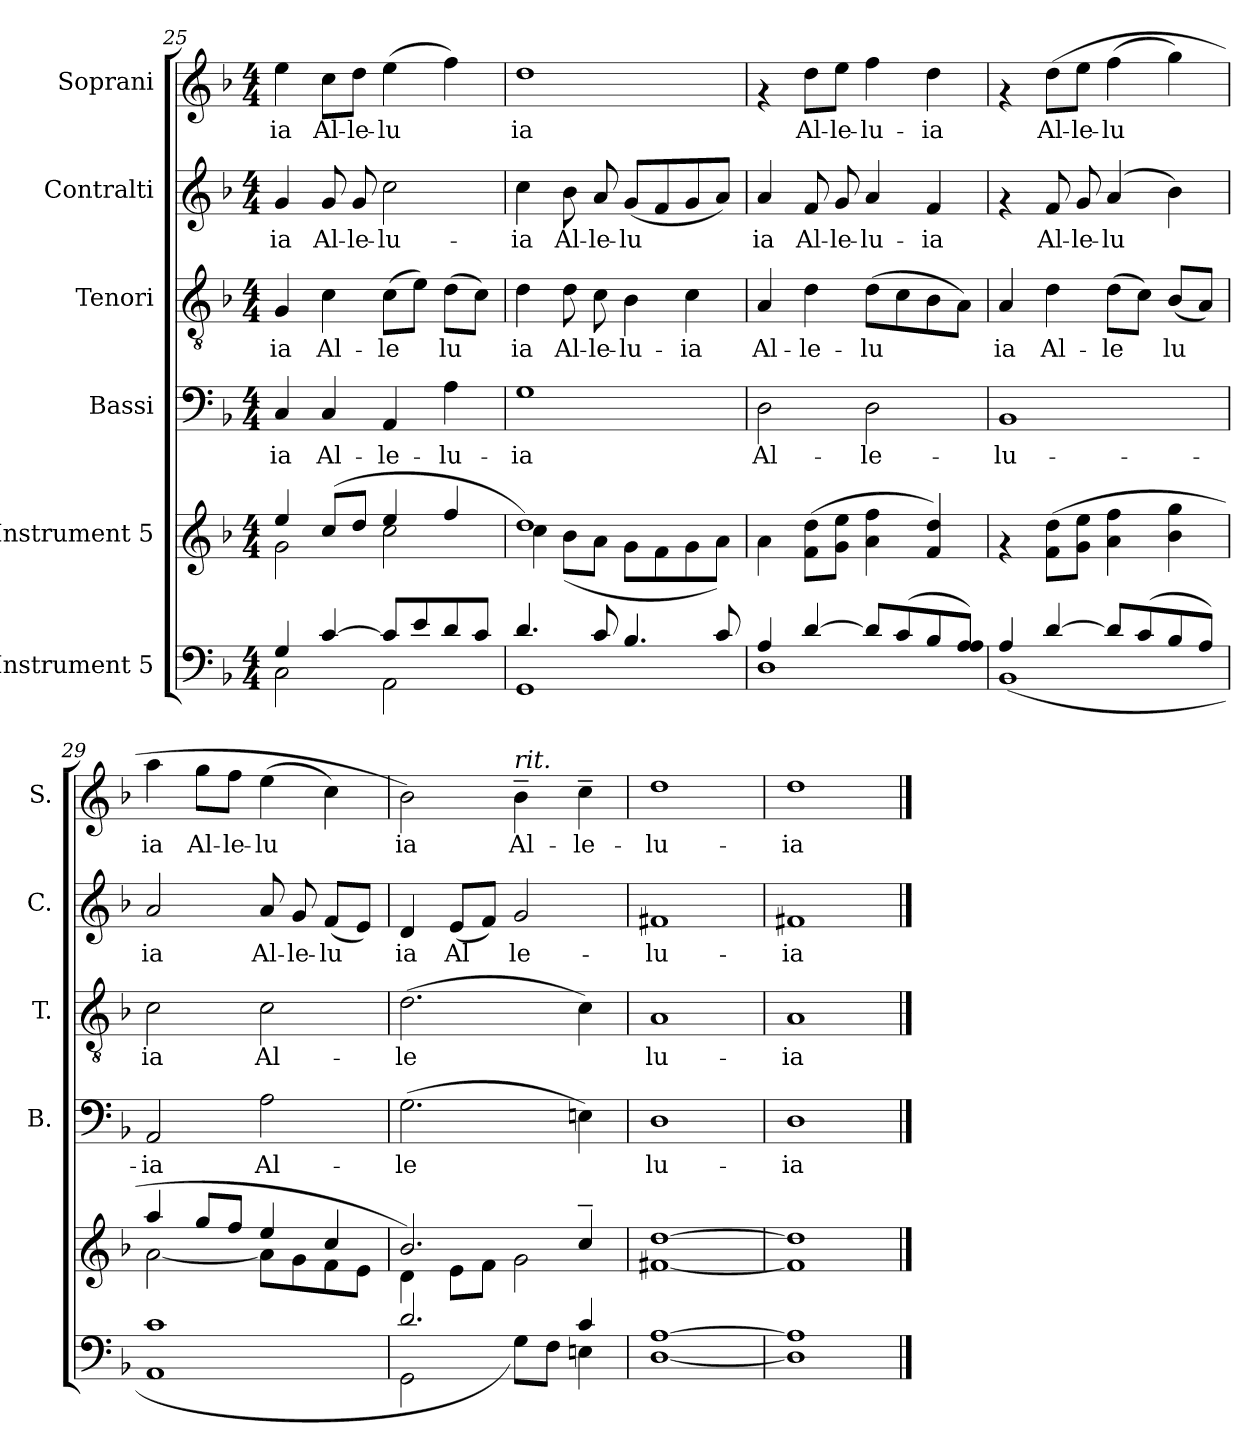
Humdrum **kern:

**kern	**kern	**kern	**text	**kern	**text	**kern	**text	**kern	**text
*part6	*part5	*part4	*part4	*part3	*part3	*part2	*part2	*part1	*part1
*staff6	*staff5	*staff4	*staff4	*staff3	*staff3	*staff2	*staff2	*staff1	*staff1
*I"Instrument 5	*I"Instrument 5	*I"Bassi	*	*I"Tenori	*	*I"Contralti	*	*I"Soprani	*
*	*	*I'B.	*	*I'T.	*	*I'C.	*	*I'S.	*
*clefF4	*clefG2	*clefF4	*	*clefGv2	*	*clefG2	*	*clefG2	*
*k[b-]	*k[b-]	*k[b-]	*	*k[b-]	*	*k[b-]	*	*k[b-]	*
*F:	*F:	*F:	*	*F:	*	*F:	*	*F:	*
*M4/4	*M4/4	*M4/4	*	*M4/4	*	*M4/4	*	*M4/4	*
=25	=25	=25	=25	=25	=25	=25	=25	=25	=25
*^	*^	*	*	*	*	*	*	*	*
!	!	!	!	!	!LO:LY:b	!	!LO:LY:b	!	!LO:LY:b:cj	!	!LO:LY:b:cj
4G/	2C\	4ee/	2g\	4C/	-ia	4G/	-ia	4g/	-ia	4ee\	-ia
!	!	!	!	!	!LO:LY:b	!	!LO:LY:b	!	!LO:LY:b:cj	!	!LO:LY:b:cj
[>4c/	.	(>8cc/L	.	4C/	Al-	4c\	Al-	8g/	Al-	8cc\L	Al-
!	!	!	!	!	!	!	!	!	!LO:LY:b:cj	!	!LO:LY:b:cj
.	.	8dd/J	.	.	.	.	.	8g/	-le-	8dd\J	-le-
!	!	!	!	!	!LO:LY:b	!	!LO:LY:b	!	!LO:LY:b:cj	!	!LO:LY:b:cj
8c/L]	2AA\	4ee/	2cc\	4AA/	-le-	(>8c\L	-le-	2cc\	-lu-	(>4ee\	-lu-
!	!	!	!	!	!	!	!LO:LY:b	!	!	!	!
8e/	.	.	.	.	.	8e\J)	--	.	.	.	.
!	!	!	!	!	!LO:LY:b	!	!LO:LY:b	!	!	!	!LO:LY:b:cj
8d/	.	4ff/	.	4A\	-lu-	(>8d\L	-lu-	.	.	4ff\)	--
!	!	!	!	!	!	!	!LO:LY:b	!	!	!	!
8c/J	.	.	.	.	.	8c\J)	--	.	.	.	.
=26	=26	=26	=26	=26	=26	=26	=26	=26	=26	=26	=26
!	!	!	!	!	!LO:LY:b	!	!LO:LY:b	!	!LO:LY:b:cj	!	!LO:LY:b:cj
4.d/	1GG	1dd)	4cc\	1G	-ia	4d\	-ia	4cc\	-ia	1dd	-ia
!	!	!	!	!	!	!	!LO:LY:b	!	!LO:LY:b:cj	!	!
.	.	.	(<8b-\L	.	.	8d\	Al-	8b-\	Al-	.	.
!	!	!	!	!	!	!	!LO:LY:b	!	!LO:LY:b:cj	!	!
8c/	.	.	8a\J	.	.	8c\	-le-	8a/	-le-	.	.
!	!	!	!	!	!	!	!LO:LY:b	!	!LO:LY:b:cj	!	!
4.B-/	.	.	8g\L	.	.	4B-\	-lu-	(<8g/L	-lu-	.	.
!	!	!	!	!	!	!	!	!	!LO:LY:b:cj	!	!
.	.	.	8f\	.	.	.	.	8f/	--	.	.
!	!	!	!	!	!	!	!LO:LY:b	!	!LO:LY:b:cj	!	!
.	.	.	8g\	.	.	4c\	-ia	8g/	--	.	.
!	!	!	!	!	!	!	!	!	!LO:LY:b:cj	!	!
8c/	.	.	8a\J)	.	.	.	.	8a/J)	--	.	.
=27	=27	=27	=27	=27	=27	=27	=27	=27	=27	=27	=27
!	!	!	!	!	!LO:LY:b	!	!LO:LY:b	!	!LO:LY:b:cj	!	!
*	*	*v	*v	*	*	*	*	*	*	*	*
4A/	1D	4a\	2D\	Al-	4A/	Al-	4a/	-ia	4rf	.
!	!	!	!	!	!	!LO:LY:b	!	!LO:LY:b:cj	!	!LO:LY:b:cj
[>4d/	.	(>8f\ 8dd\L	.	.	4d\	-le-	8f/	Al-	8dd\L	Al-
!	!	!	!	!	!	!	!	!LO:LY:b:cj	!	!LO:LY:b:cj
.	.	8g\ 8ee\J	.	.	.	.	8g/	-le-	8ee\J	-le-
!	!	!	!	!LO:LY:b	!	!LO:LY:b	!	!LO:LY:b:cj	!	!LO:LY:b:cj
8d/L]	.	4a\ 4ff\	2D\	-le-	(>8d\L	-lu-	4a/	-lu-	4ff\	-lu-
!	!	!	!	!	!	!LO:LY:b	!	!	!	!
(>8c/	.	.	.	.	8c\	--	.	.	.	.
!	!	!	!	!	!	!LO:LY:b	!	!LO:LY:b:cj	!	!LO:LY:b:cj
8B-/	.	4dd/ 4f/)	.	.	8B-\	--	4f/	-ia	4dd\	-ia
!	!	!	!	!	!	!LO:LY:b	!	!	!	!
8A/ 8A/J)	.	.	.	.	8A\J)	--	.	.	.	.
!!LO:PB:g=z
=28	=28	=28	=28	=28	=28	=28	=28	=28	=28	=28
!	!	!	!	!LO:LY:b	!	!LO:LY:b	!	!	!	!
4A/	(<1BB-	4rf	1BB-	-lu-	4A/	-ia	4rf	.	4rf	.
!	!	!	!	!	!	!LO:LY:b	!	!LO:LY:b:cj	!	!LO:LY:b:cj
[>4d/	.	(>8f\ 8dd\L	.	.	4d\	Al-	8f/	Al-	(>8dd\L	Al-
!	!	!	!	!	!	!	!	!LO:LY:b:cj	!	!LO:LY:b:cj
.	.	8g\ 8ee\J	.	.	.	.	8g/	-le-	8ee\J	-le-
!	!	!	!	!	!	!LO:LY:b	!	!LO:LY:b:cj	!	!LO:LY:b:cj
8d/L]	.	4ff\ 4a\	.	.	(>8d\L	-le-	(>4a/	-lu-	(>4ff\	-lu-
!	!	!	!	!	!	!LO:LY:b	!	!	!	!
(>8c/	.	.	.	.	8c\J)	--	.	.	.	.
!	!	!	!	!	!	!LO:LY:b	!	!LO:LY:b:cj	!	!LO:LY:b:cj
8B-/	.	4gg\ 4b-\	.	.	(<8B-/L	-lu-	4b-\)	--	4gg\)	--
!	!	!	!	!	!	!LO:LY:b	!	!	!	!
8A/J)	.	.	.	.	8A/J)	--	.	.	.	.
*v	*v	*	*	*	*	*	*	*	*	*
=29	=29	=29	=29	=29	=29	=29	=29	=29	=29
*	*^	*	*	*	*	*	*	*	*
!	!	!	!	!LO:LY:b	!	!LO:LY:b	!	!LO:LY:b:cj	!	!LO:LY:b:cj
1c 1AA	4aa/	[<2a\	2AA/	-ia	2c\	-ia	2a/	-ia	4aa\	-ia
!	!	!	!	!	!	!	!	!	!	!LO:LY:b:cj
.	8gg/L	.	.	.	.	.	.	.	8gg\L	Al-
!	!	!	!	!	!	!	!	!	!	!LO:LY:b:cj
.	8ff/J	.	.	.	.	.	.	.	8ff\J	-le-
!	!	!	!	!LO:LY:b	!	!LO:LY:b	!	!LO:LY:b:cj	!	!LO:LY:b:cj
.	4ee/	8a\L]	2A\	Al-	2c\	Al-	8a/	Al-	(>4ee\	-lu-
!	!	!	!	!	!	!	!	!LO:LY:b:cj	!	!
.	.	8g\	.	.	.	.	8g/	-le-	.	.
!	!	!	!	!	!	!	!	!LO:LY:b:cj	!	!LO:LY:b:cj
.	4cc/	8f\	.	.	.	.	(<8f/L	-lu-	4cc\)	--
!	!	!	!	!	!	!	!	!LO:LY:b:cj	!	!
.	.	8e\J	.	.	.	.	8e/J)	--	.	.
=30	=30	=30	=30	=30	=30	=30	=30	=30	=30	=30
*^	*	*	*	*	*	*	*	*	*	*
!	!	!	!	!	!LO:LY:b	!	!LO:LY:b	!	!LO:LY:b:cj	!	!LO:LY:b:cj
2.d/	2GG\	2.b-/)	4d\	(>2.G\	-le-	(>2.d\	-le-	4d/	-ia	2b-\)	-ia
!	!	!	!	!	!	!	!	!	!LO:LY:b:cj	!	!
.	.	.	8e\L	.	.	.	.	(<8e/L	Al-	.	.
!	!	!	!	!	!	!	!	!	!LO:LY:b:cj	!	!
.	.	.	8f\J	.	.	.	.	8f/J)	--	.	.
!	!	!	!	!	!	!	!	!	!	!LO:TX:a:i:t=rit.	!
!	!	!	!	!	!	!	!	!	!LO:LY:b:cj	!	!LO:LY:b:cj
.	8G\L)	.	2g\	.	.	.	.	2g/	-le-	4b-~>\	Al-
.	8F\J	.	.	.	.	.	.	.	.	.	.
!	!	!	!	!	!LO:LY:b	!	!LO:LY:b	!	!	!	!LO:LY:b:cj
4c/	4En\	4cc~>/	.	4En\)	--	4c\)	--	.	.	4cc~>\	-le-
*	*	*v	*v	*	*	*	*	*	*	*	*
=31	=31	=31	=31	=31	=31	=31	=31	=31	=31	=31
!	!	!	!	!LO:LY:b	!	!LO:LY:b	!	!LO:LY:b:cj	!	!LO:LY:b:cj
*v	*v	*	*	*	*	*	*	*	*	*
[>1A [<1D	[<1f#X [>1dd	1D	-lu-	1A	-lu-	1f#X	-lu-	1dd	-lu-
=32	=32	=32	=32	=32	=32	=32	=32	=32	=32
!	!	!	!LO:LY:b	!	!LO:LY:b	!	!LO:LY:b:cj	!	!LO:LY:b:cj
1A] 1D]	1f#] 1dd]	1D	-ia	1A	-ia	1f#X	-ia	1dd	-ia
==	==	==	==	==	==	==	==	==	==
*-	*-	*-	*-	*-	*-	*-	*-	*-	*-
